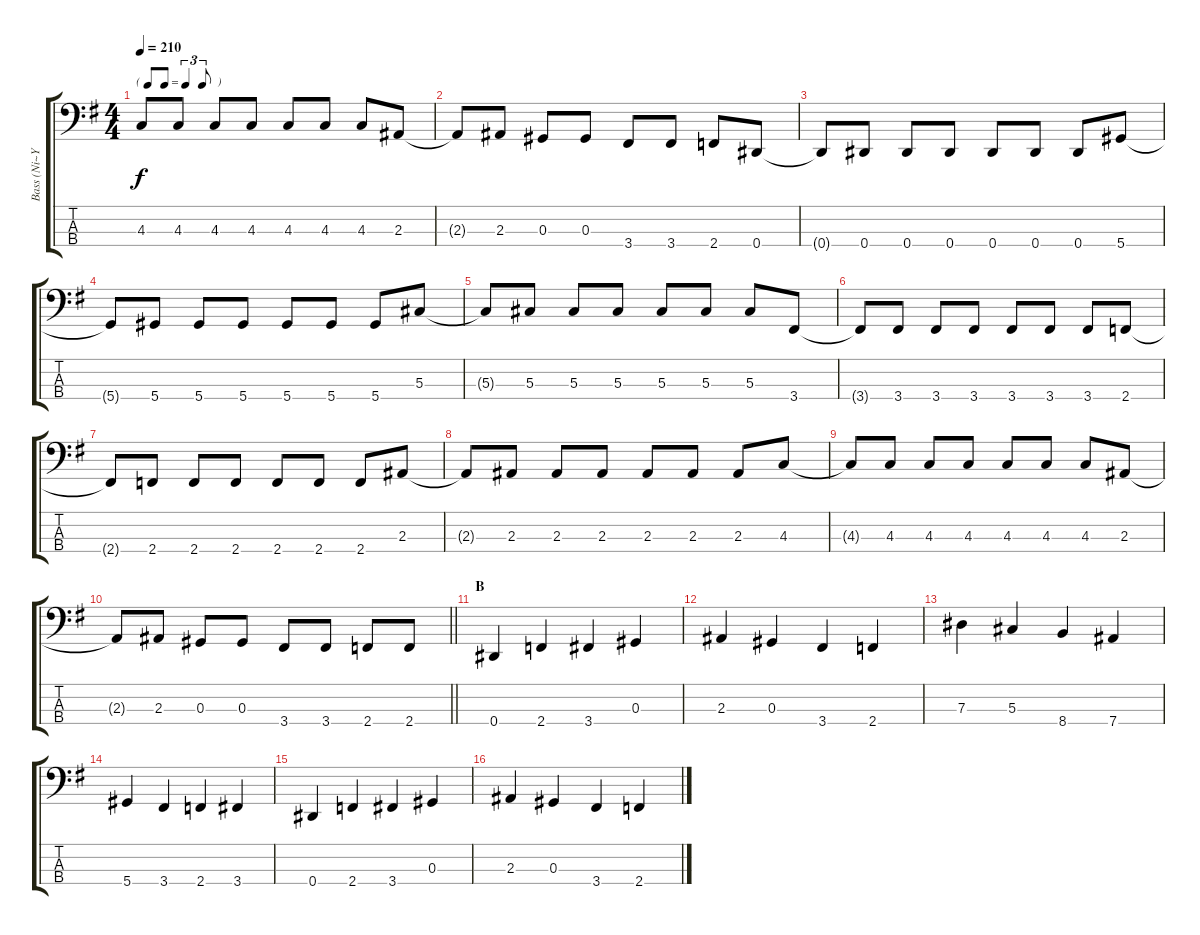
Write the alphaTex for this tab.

\track ("Bass (Ni~Ya)" "Bass (Ni~Y") {instrument electricbasspick}
\staff {score tabs}
\tuning (Gb2 Db2 Ab1 Eb1) {hide}
\ts (4 4)
\tf triplet8th
\tempo 210
\clef f4
\ks g
4.3{t}.8{dy f} 4.3.8 4.3.8 4.3.8 4.3.8 4.3.8 4.3.8 2.3.8 |
2.3{t}.8 2.3.8 0.3.8 0.3.8 3.4.8 3.4.8 2.4.8 0.4.8 |
0.4{t}.8 0.4.8 0.4.8 0.4.8 0.4.8 0.4.8 0.4.8 5.4.8 |
5.4{t}.8 5.4.8 5.4.8 5.4.8 5.4.8 5.4.8 5.4.8 5.3.8 |
5.3{t}.8 5.3.8 5.3.8 5.3.8 5.3.8 5.3.8 5.3.8 3.4.8 |
3.4{t}.8 3.4.8 3.4.8 3.4.8 3.4.8 3.4.8 3.4.8 2.4.8 |
2.4{t}.8 2.4.8 2.4.8 2.4.8 2.4.8 2.4.8 2.4.8 2.3.8 |
2.3{t}.8 2.3.8 2.3.8 2.3.8 2.3.8 2.3.8 2.3.8 4.3.8 |
4.3{t}.8 4.3.8 4.3.8 4.3.8 4.3.8 4.3.8 4.3.8 2.3.8 |
\barLineRight lightlight
2.3{t}.8 2.3.8 0.3.8 0.3.8 3.4.8 3.4.8 2.4.8 2.4.8 |
\section ("" "B")
0.4.4 2.4.4 3.4.4 0.3.4 |
2.3.4 0.3.4 3.4.4 2.4.4 |
7.3.4 5.3.4 8.4.4 7.4.4 |
5.4.4 3.4.4 2.4.4 3.4.4 |
0.4.4 2.4.4 3.4.4 0.3.4 |
2.3.4 0.3.4 3.4.4 2.4.4
